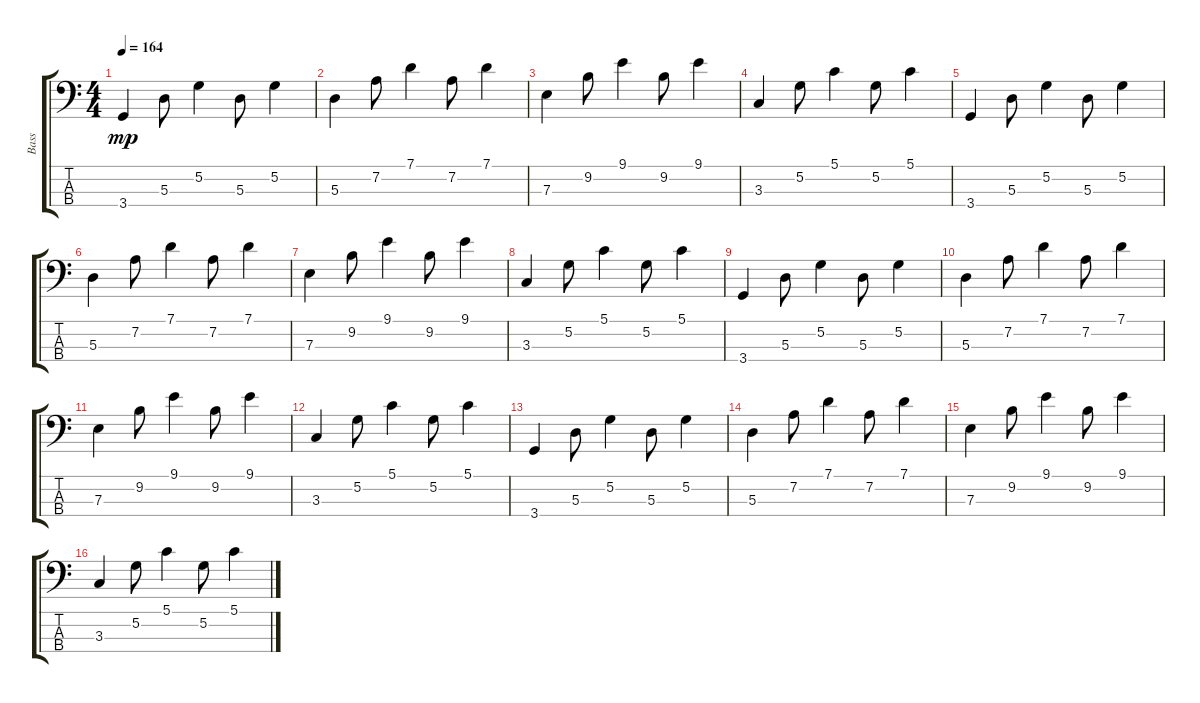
\track ("Bass" "Bass") {instrument electricbassfinger}
\staff {score tabs}
\tuning (G2 D2 A1 E1) {hide}
\ts (4 4)
\tempo 164
\clef f4
\ks c
3.4.4{dy mp} 5.3.8 5.2.4 5.3.8 5.2.4 |
5.3.4 7.2.8 7.1.4 7.2.8 7.1.4 |
7.3.4 9.2.8 9.1.4 9.2.8 9.1.4 |
3.3.4 5.2.8 5.1.4 5.2.8 5.1.4 |
3.4.4 5.3.8 5.2.4 5.3.8 5.2.4 |
5.3.4 7.2.8 7.1.4 7.2.8 7.1.4 |
7.3.4 9.2.8 9.1.4 9.2.8 9.1.4 |
3.3.4 5.2.8 5.1.4 5.2.8 5.1.4 |
3.4.4 5.3.8 5.2.4 5.3.8 5.2.4 |
5.3.4 7.2.8 7.1.4 7.2.8 7.1.4 |
7.3.4 9.2.8 9.1.4 9.2.8 9.1.4 |
3.3.4 5.2.8 5.1.4 5.2.8 5.1.4 |
3.4.4 5.3.8 5.2.4 5.3.8 5.2.4 |
5.3.4 7.2.8 7.1.4 7.2.8 7.1.4 |
7.3.4 9.2.8 9.1.4 9.2.8 9.1.4 |
3.3.4 5.2.8 5.1.4 5.2.8 5.1.4
